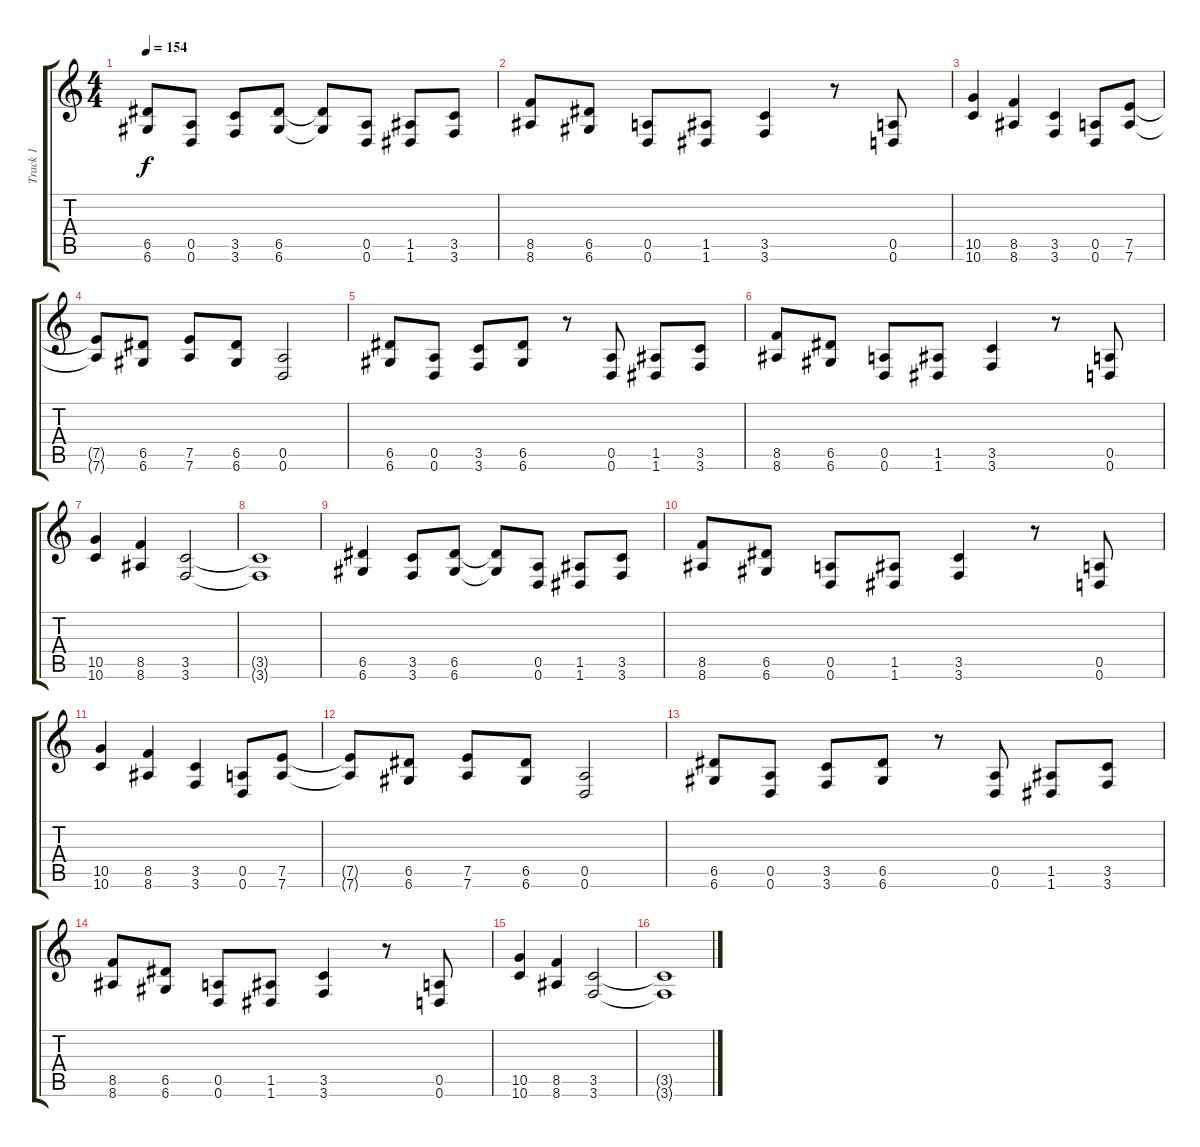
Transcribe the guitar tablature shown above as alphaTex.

\track ("Track 1" "Track 1") {instrument distortionguitar}
\staff {score tabs}
\tuning (E4 B3 G3 D3 A2 D2) {hide}
\ts (4 4)
\tempo 154
\clef g2
\ks c
(6.5 6.6).8{dy f} (0.5 0.6).8 (3.5 3.6).8 (6.5 6.6).8 (6.5{t} 6.6{t}).8 (0.5 0.6).8 (1.5 1.6).8 (3.5 3.6).8 |
(8.5 8.6).8 (6.5 6.6).8 (0.5 0.6).8 (1.5 1.6).8 (3.5 3.6).4 r.8 (0.5 0.6).8 |
(10.5 10.6).4 (8.5 8.6).4 (3.5 3.6).4 (0.5 0.6).8 (7.5 7.6).8 |
(7.5{t} 7.6{t}).8 (6.5 6.6).8 (7.5 7.6).8 (6.5 6.6).8 (0.5 0.6).2 |
(6.5 6.6).8 (0.5 0.6).8 (3.5 3.6).8 (6.5 6.6).8 r.8 (0.5 0.6).8 (1.5 1.6).8 (3.5 3.6).8 |
(8.5 8.6).8 (6.5 6.6).8 (0.5 0.6).8 (1.5 1.6).8 (3.5 3.6).4 r.8 (0.5 0.6).8 |
(10.5 10.6).4 (8.5 8.6).4 (3.5 3.6).2 |
(3.5{t} 3.6{t}).1 |
(6.5 6.6).4 (3.5 3.6).8 (6.5 6.6).8 (6.5{t} 6.6{t}).8 (0.5 0.6).8 (1.5 1.6).8 (3.5 3.6).8 |
(8.5 8.6).8 (6.5 6.6).8 (0.5 0.6).8 (1.5 1.6).8 (3.5 3.6).4 r.8 (0.5 0.6).8 |
(10.5 10.6).4 (8.5 8.6).4 (3.5 3.6).4 (0.5 0.6).8 (7.5 7.6).8 |
(7.5{t} 7.6{t}).8 (6.5 6.6).8 (7.5 7.6).8 (6.5 6.6).8 (0.5 0.6).2 |
(6.5 6.6).8 (0.5 0.6).8 (3.5 3.6).8 (6.5 6.6).8 r.8 (0.5 0.6).8 (1.5 1.6).8 (3.5 3.6).8 |
(8.5 8.6).8 (6.5 6.6).8 (0.5 0.6).8 (1.5 1.6).8 (3.5 3.6).4 r.8 (0.5 0.6).8 |
(10.5 10.6).4 (8.5 8.6).4 (3.5 3.6).2 |
(3.5{t} 3.6{t}).1
